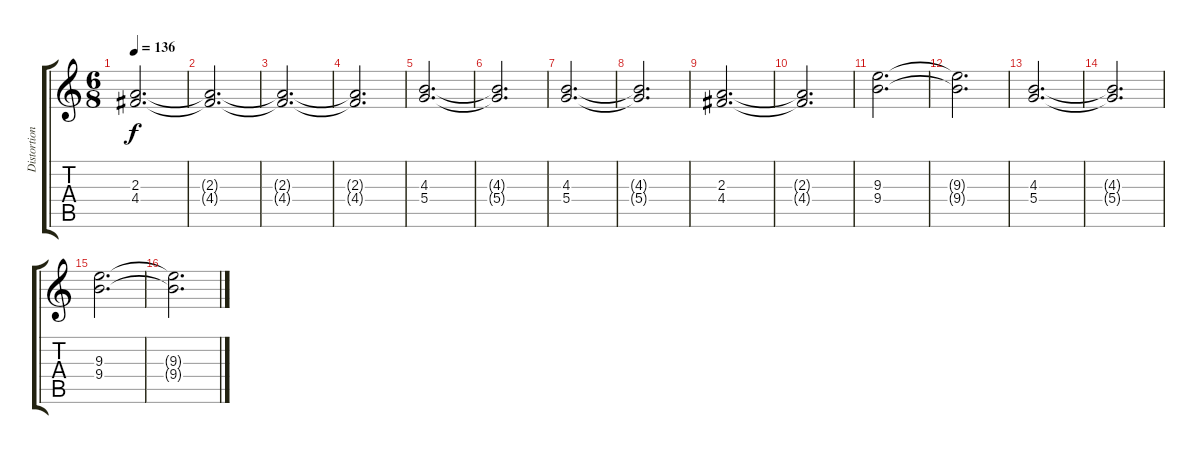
\track ("Distortion" "Distortion") {instrument distortionguitar}
\staff {score tabs}
\tuning (E4 B3 G3 D3 A2 E2) {hide}
\ts (6 8)
\tempo 136
\clef g2
\ks c
(2.3 4.4).2{d dy f} |
(2.3{t} 4.4{t}).2{d} |
(2.3{t} 4.4{t}).2{d} |
(2.3{t} 4.4{t}).2{d} |
(4.3 5.4).2{d} |
(4.3{t} 5.4{t}).2{d} |
(4.3 5.4).2{d} |
(4.3{t} 5.4{t}).2{d} |
(2.3 4.4).2{d} |
(2.3{t} 4.4{t}).2{d} |
(9.3 9.4).2{d} |
(9.3{t} 9.4{t}).2{d} |
(4.3 5.4).2{d} |
(4.3{t} 5.4{t}).2{d} |
(9.3 9.4).2{d} |
(9.3{t} 9.4{t}).2{d}
